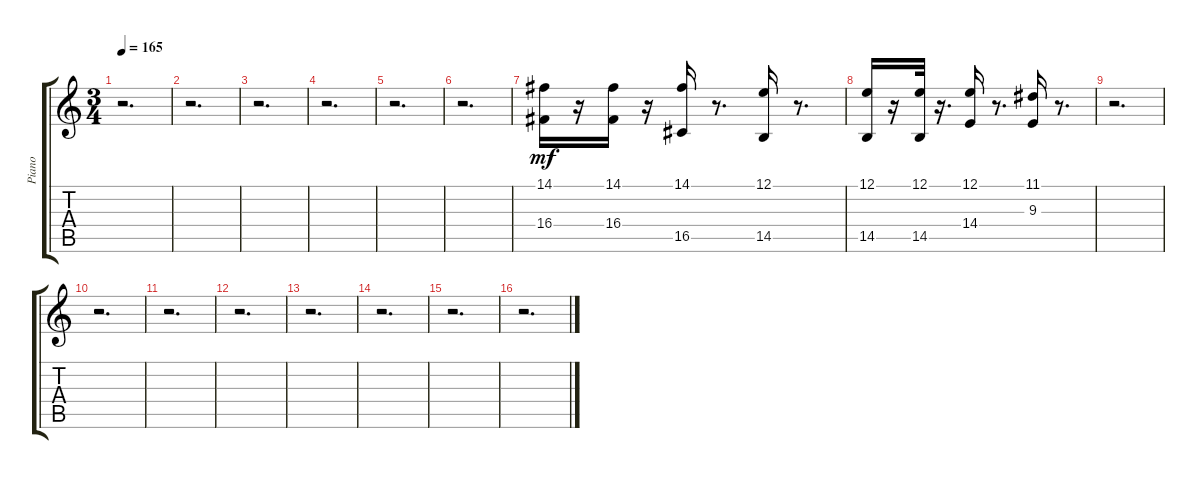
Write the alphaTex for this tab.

\track ("Piano" "Piano") {instrument acousticgrandpiano}
\staff {score tabs}
\tuning (E4 B3 G3 D3 A2 E2) {hide}
\ts (3 4)
\tempo 165
\clef g2
\ks c
r.2{d dy p} |
r.2{d} |
r.2{d} |
r.2{d} |
r.2{d} |
r.2{d} |
(14.1 16.4).16{dy mf} r.16 (14.1 16.4).16 r.16 (14.1 16.5).16 r.8{d} (12.1 14.5).16 r.8{d} |
(12.1 14.5).16 r.16 (12.1 14.5).32 r.16{d} (12.1 14.4).16 r.8{d} (11.1 9.3).16 r.8{d} |
r.2{d} |
r.2{d} |
r.2{d} |
r.2{d} |
r.2{d} |
r.2{d} |
r.2{d} |
r.2{d}
